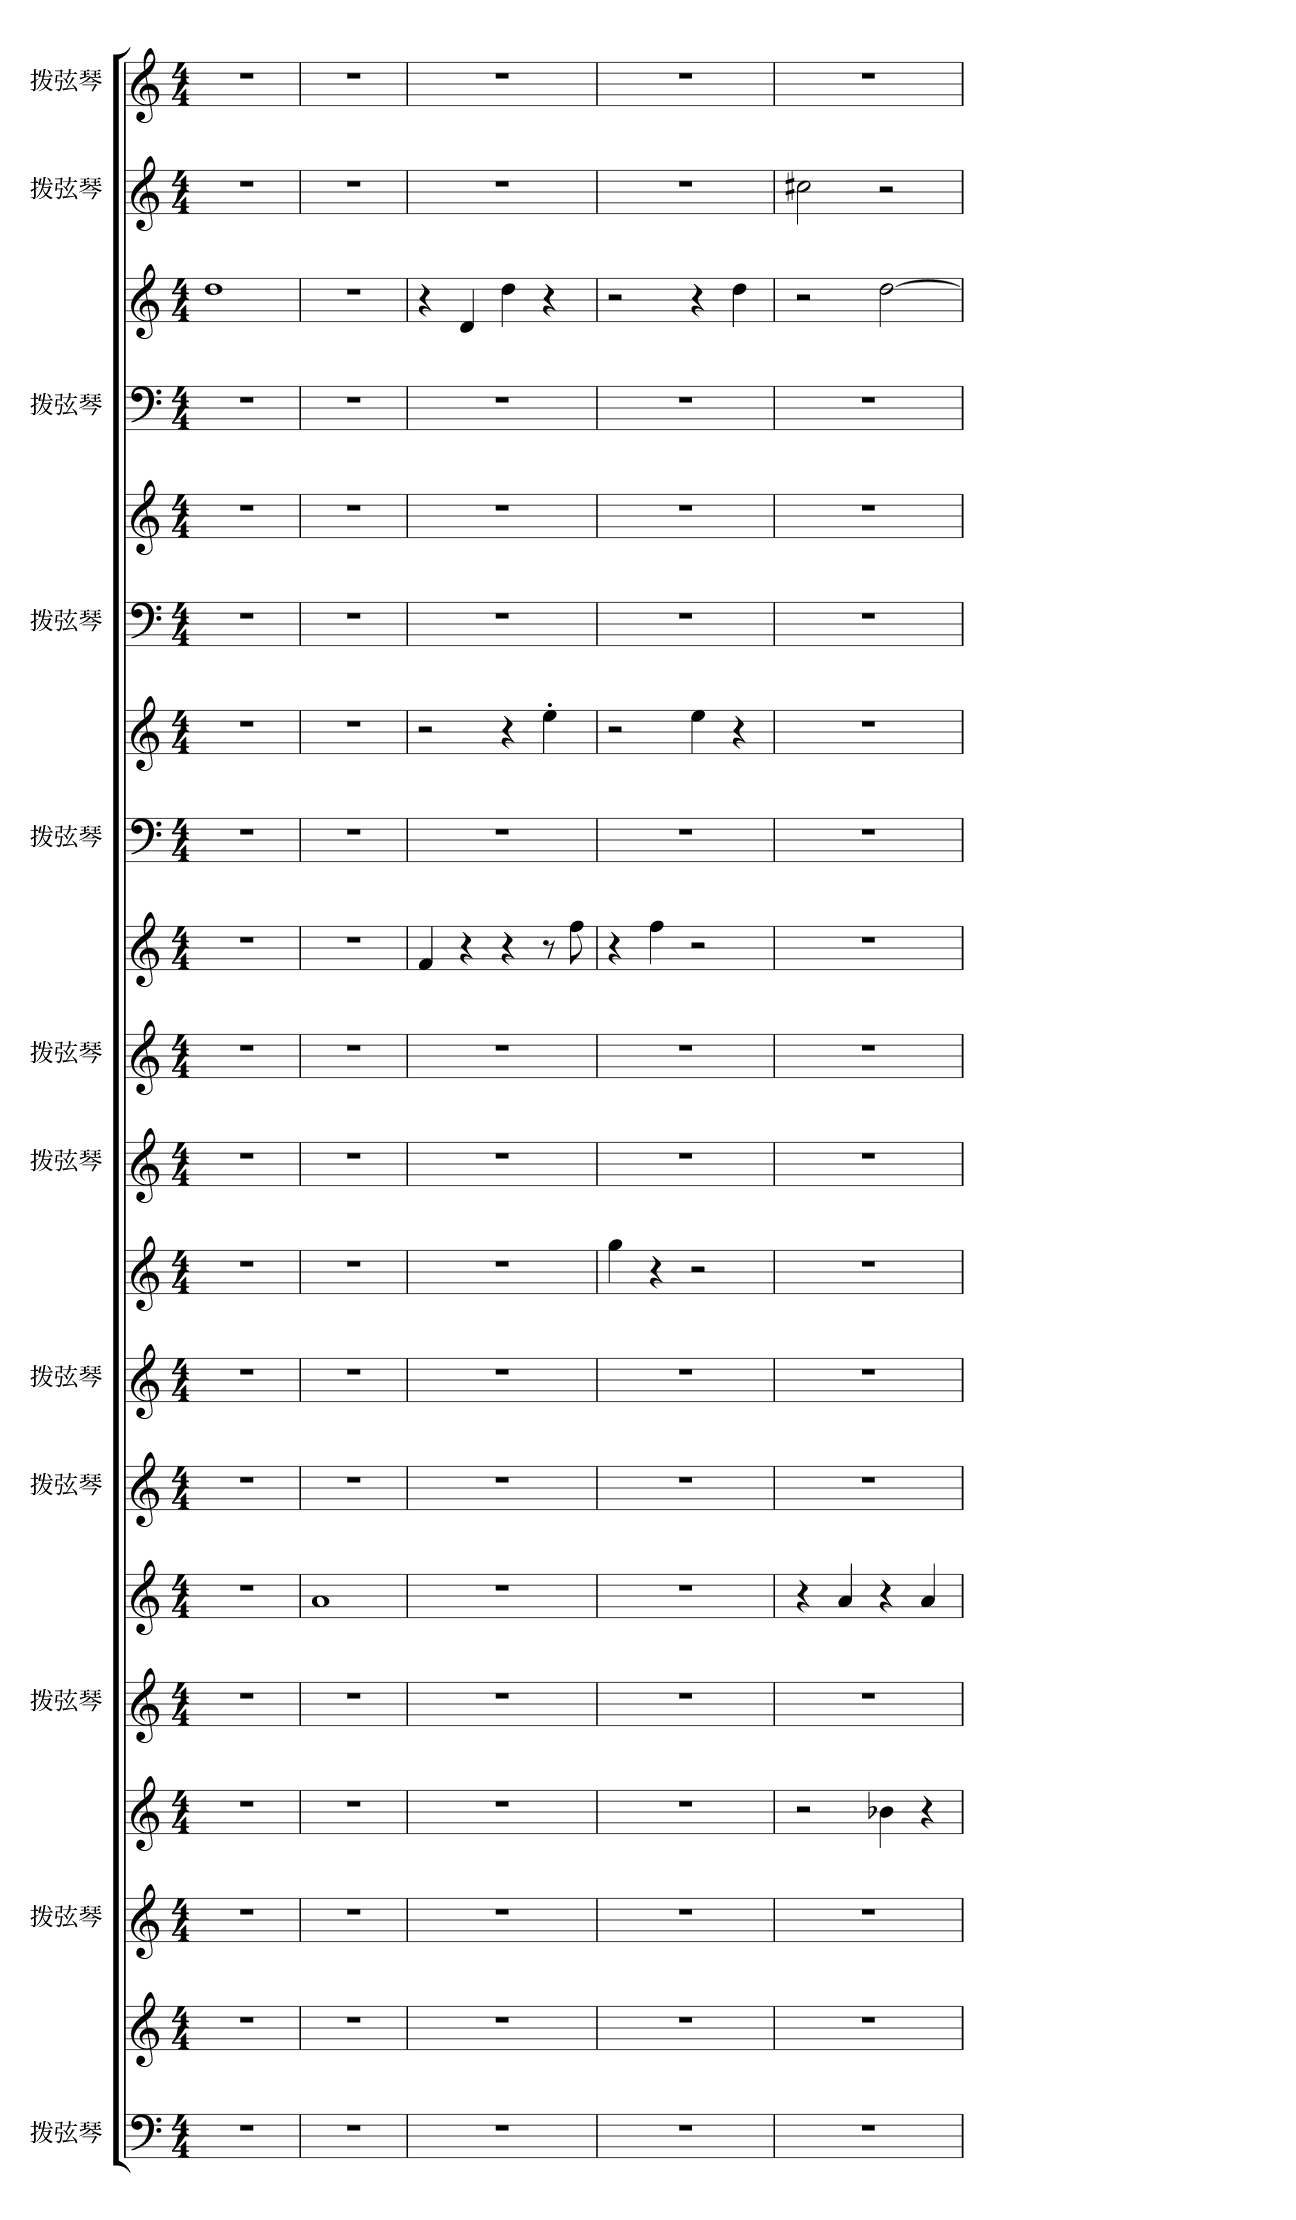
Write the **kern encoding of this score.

**kern	**kern	**kern	**kern	**kern	**kern	**kern	**kern	**kern	**kern	**kern	**kern	**kern	**kern	**kern	**kern	**kern	**kern	**kern	**kern
*part12	*part12	*part11	*part11	*part10	*part10	*part9	*part8	*part8	*part7	*part6	*part6	*part5	*part5	*part4	*part4	*part3	*part3	*part2	*part1
*staff20	*staff19	*staff18	*staff17	*staff16	*staff15	*staff14	*staff13	*staff12	*staff11	*staff10	*staff9	*staff8	*staff7	*staff6	*staff5	*staff4	*staff3	*staff2	*staff1
*I"拨弦琴	*	*I"拨弦琴	*	*I"拨弦琴	*	*I"拨弦琴	*I"拨弦琴	*	*I"拨弦琴	*I"拨弦琴	*	*I"拨弦琴	*	*I"拨弦琴	*	*I"拨弦琴	*	*I"拨弦琴	*I"拨弦琴
*clefF4	*clefG2	*clefG2	*clefG2	*clefG2	*clefG2	*clefG2	*clefG2	*clefG2	*clefG2	*clefG2	*clefG2	*clefF4	*clefG2	*clefF4	*clefG2	*clefF4	*clefG2	*clefG2	*clefG2
*k[]	*k[]	*k[]	*k[]	*k[]	*k[]	*k[]	*k[]	*k[]	*k[]	*k[]	*k[]	*k[]	*k[]	*k[]	*k[]	*k[]	*k[]	*k[]	*k[]
*M4/4	*M4/4	*M4/4	*M4/4	*M4/4	*M4/4	*M4/4	*M4/4	*M4/4	*M4/4	*M4/4	*M4/4	*M4/4	*M4/4	*M4/4	*M4/4	*M4/4	*M4/4	*M4/4	*M4/4
*MM163	*MM163	*MM163	*MM163	*MM163	*MM163	*MM163	*MM163	*MM163	*MM163	*MM163	*MM163	*MM163	*MM163	*MM163	*MM163	*MM163	*MM163	*MM163	*MM163
=1	=1	=1	=1	=1	=1	=1	=1	=1	=1	=1	=1	=1	=1	=1	=1	=1	=1	=1	=1
1r	1r	1r	1r	1r	1r	1r	1r	1r	1r	1r	1r	1r	1r	1r	1r	1r	1dd	1r	1r
=2	=2	=2	=2	=2	=2	=2	=2	=2	=2	=2	=2	=2	=2	=2	=2	=2	=2	=2	=2
1r	1r	1r	1r	1r	1a	1r	1r	1r	1r	1r	1r	1r	1r	1r	1r	1r	1r	1r	1r
=3	=3	=3	=3	=3	=3	=3	=3	=3	=3	=3	=3	=3	=3	=3	=3	=3	=3	=3	=3
1r	1r	1r	1r	1r	1r	1r	1r	1r	1r	1r	4f/	1r	2r	1r	1r	1r	4r	1r	1r
.	.	.	.	.	.	.	.	.	.	.	4r	.	.	.	.	.	4d/	.	.
.	.	.	.	.	.	.	.	.	.	.	4r	.	4r	.	.	.	4dd\	.	.
.	.	.	.	.	.	.	.	.	.	.	8r	.	4ee'\	.	.	.	4r	.	.
.	.	.	.	.	.	.	.	.	.	.	8ff\	.	.	.	.	.	.	.	.
=4	=4	=4	=4	=4	=4	=4	=4	=4	=4	=4	=4	=4	=4	=4	=4	=4	=4	=4	=4
1r	1r	1r	1r	1r	1r	1r	1r	4gg\	1r	1r	4r	1r	2r	1r	1r	1r	2r	1r	1r
.	.	.	.	.	.	.	.	4r	.	.	4ff\	.	.	.	.	.	.	.	.
.	.	.	.	.	.	.	.	2r	.	.	2r	.	4ee\	.	.	.	4r	.	.
.	.	.	.	.	.	.	.	.	.	.	.	.	4r	.	.	.	4dd\	.	.
=5	=5	=5	=5	=5	=5	=5	=5	=5	=5	=5	=5	=5	=5	=5	=5	=5	=5	=5	=5
1r	1r	1r	2r	1r	4r	1r	1r	1r	1r	1r	1r	1r	1r	1r	1r	1r	2r	2cc#X\	1r
.	.	.	.	.	4a/	.	.	.	.	.	.	.	.	.	.	.	.	.	.
.	.	.	4b-X\	.	4r	.	.	.	.	.	.	.	.	.	.	.	[2dd\	2r	.
.	.	.	4r	.	4a/	.	.	.	.	.	.	.	.	.	.	.	.	.	.
=	=	=	=	=	=	=	=	=	=	=	=	=	=	=	=	=	=	=	=
*-	*-	*-	*-	*-	*-	*-	*-	*-	*-	*-	*-	*-	*-	*-	*-	*-	*-	*-	*-
